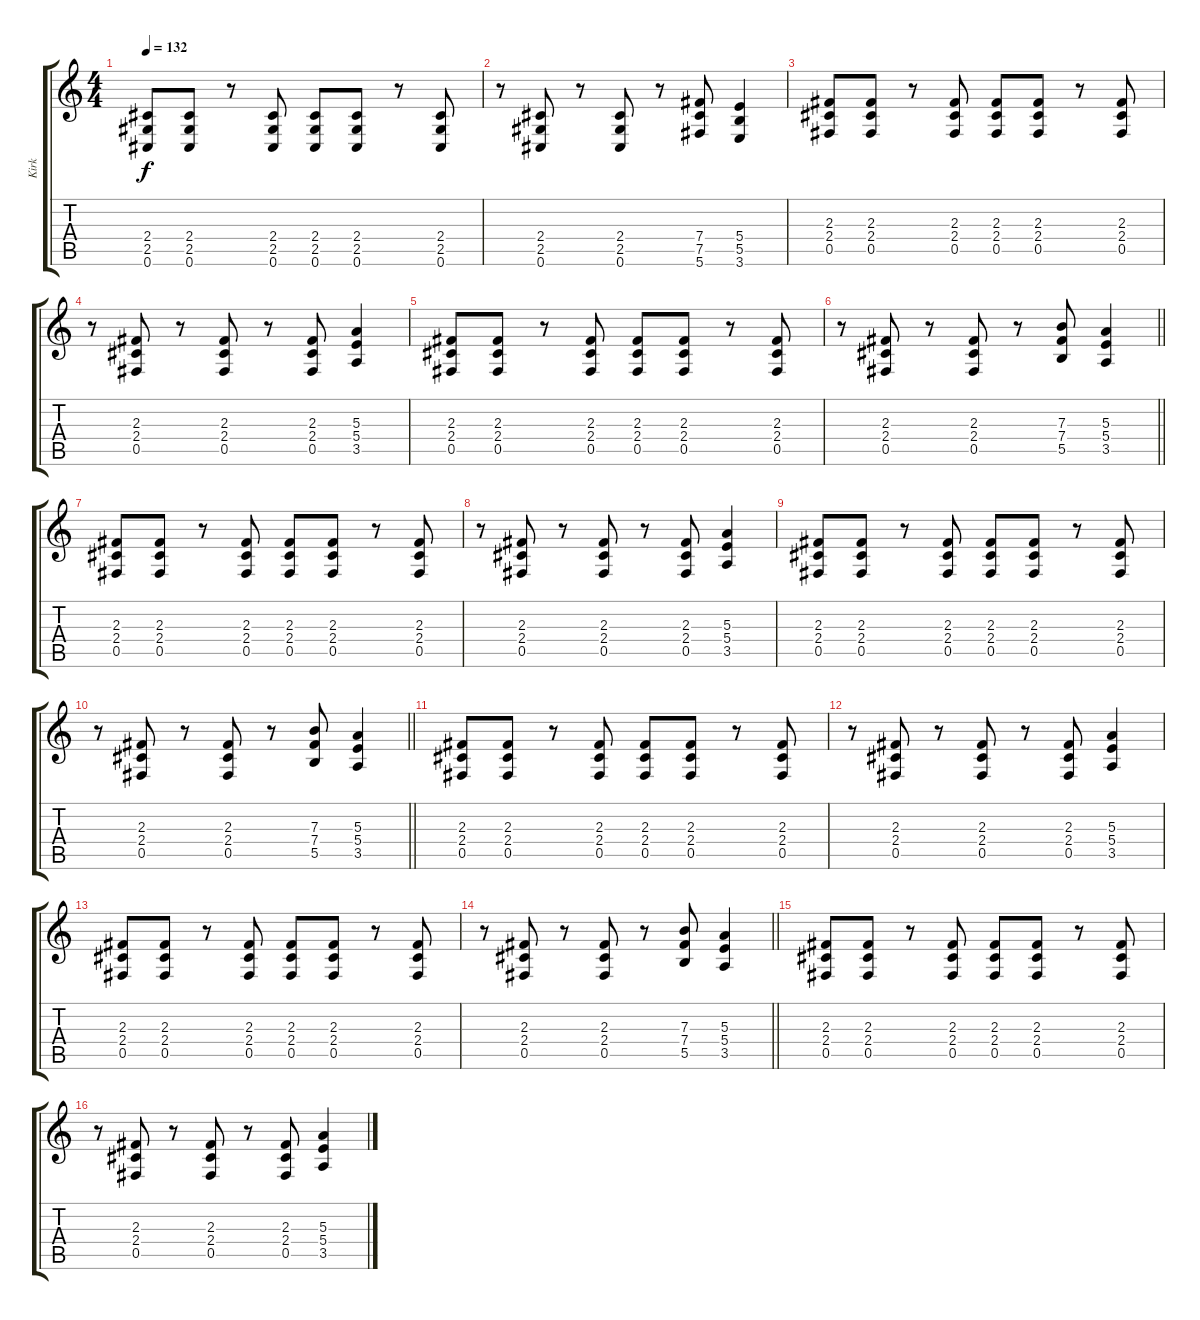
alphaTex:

\track ("Kirk" "Kirk") {instrument distortionguitar}
\staff {score tabs}
\tuning (Db4 Ab3 E3 B2 Gb2 Db2) {hide}
\ts (4 4)
\tempo 132
\clef g2
\ks c
(2.4 2.5 0.6).8{dy f} (2.4 2.5 0.6).8 r.8 (2.4 2.5 0.6).8 (2.4 2.5 0.6).8 (2.4 2.5 0.6).8 r.8 (2.4 2.5 0.6).8 |
r.8 (2.4 2.5 0.6).8 r.8 (2.4 2.5 0.6).8 r.8 (7.4 7.5 5.6).8 (5.4 5.5 3.6).4 |
(2.3 2.4 0.5).8 (2.3 2.4 0.5).8 r.8 (2.3 2.4 0.5).8 (2.3 2.4 0.5).8 (2.3 2.4 0.5).8 r.8 (2.3 2.4 0.5).8 |
r.8 (2.3 2.4 0.5).8 r.8 (2.3 2.4 0.5).8 r.8 (2.3 2.4 0.5).8 (5.3 5.4 3.5).4 |
(2.3 2.4 0.5).8 (2.3 2.4 0.5).8 r.8 (2.3 2.4 0.5).8 (2.3 2.4 0.5).8 (2.3 2.4 0.5).8 r.8 (2.3 2.4 0.5).8 |
\barLineRight lightlight
r.8 (2.3 2.4 0.5).8 r.8 (2.3 2.4 0.5).8 r.8 (7.3 7.4 5.5).8 (5.3 5.4 3.5).4 |
\section ("" "")
(2.3 2.4 0.5).8 (2.3 2.4 0.5).8 r.8 (2.3 2.4 0.5).8 (2.3 2.4 0.5).8 (2.3 2.4 0.5).8 r.8 (2.3 2.4 0.5).8 |
r.8 (2.3 2.4 0.5).8 r.8 (2.3 2.4 0.5).8 r.8 (2.3 2.4 0.5).8 (5.3 5.4 3.5).4 |
(2.3 2.4 0.5).8 (2.3 2.4 0.5).8 r.8 (2.3 2.4 0.5).8 (2.3 2.4 0.5).8 (2.3 2.4 0.5).8 r.8 (2.3 2.4 0.5).8 |
\barLineRight lightlight
r.8 (2.3 2.4 0.5).8 r.8 (2.3 2.4 0.5).8 r.8 (7.3 7.4 5.5).8 (5.3 5.4 3.5).4 |
\section ("" "")
(2.3 2.4 0.5).8 (2.3 2.4 0.5).8 r.8 (2.3 2.4 0.5).8 (2.3 2.4 0.5).8 (2.3 2.4 0.5).8 r.8 (2.3 2.4 0.5).8 |
r.8 (2.3 2.4 0.5).8 r.8 (2.3 2.4 0.5).8 r.8 (2.3 2.4 0.5).8 (5.3 5.4 3.5).4 |
(2.3 2.4 0.5).8 (2.3 2.4 0.5).8 r.8 (2.3 2.4 0.5).8 (2.3 2.4 0.5).8 (2.3 2.4 0.5).8 r.8 (2.3 2.4 0.5).8 |
\barLineRight lightlight
r.8 (2.3 2.4 0.5).8 r.8 (2.3 2.4 0.5).8 r.8 (7.3 7.4 5.5).8 (5.3 5.4 3.5).4 |
(2.3 2.4 0.5).8 (2.3 2.4 0.5).8 r.8 (2.3 2.4 0.5).8 (2.3 2.4 0.5).8 (2.3 2.4 0.5).8 r.8 (2.3 2.4 0.5).8 |
r.8 (2.3 2.4 0.5).8 r.8 (2.3 2.4 0.5).8 r.8 (2.3 2.4 0.5).8 (5.3 5.4 3.5).4
